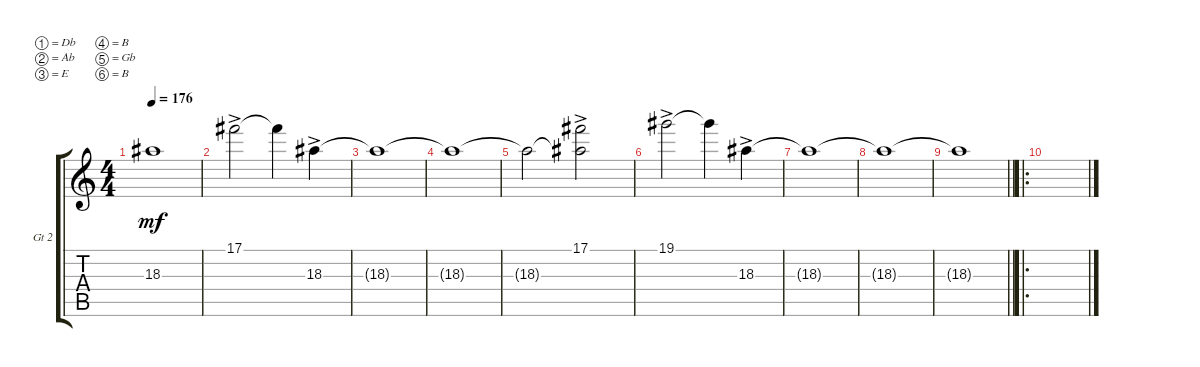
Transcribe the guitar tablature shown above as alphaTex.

\defaultSystemsLayout 4
\bracketExtendMode groupsimilarinstruments
\firstSystemTrackNameOrientation horizontal
\otherSystemsTrackNameOrientation horizontal
\track ("Guitar 2" "Gt 2") {instrument electricguitarclean}
\staff {score tabs}
\tuning (Db4 Ab3 E3 B2 Gb2 B1)
\ts (4 4)
\tempo 176
\clef g2
\ks c
18.3{t}.1{dy mf} |
17.1{ac}.2 17.1{t}.4 18.3{ac}.4 |
18.3{t}.1 |
18.3{t}.1 |
18.3{t}.2 (18.3{t} 17.1{ac}).2 |
19.1{ac}.2 19.1{t}.4 18.3{ac}.4 |
18.3{t}.1 |
18.3{t}.1 |
\barLineRight lightlight
18.3{t}.1 |
\ro
